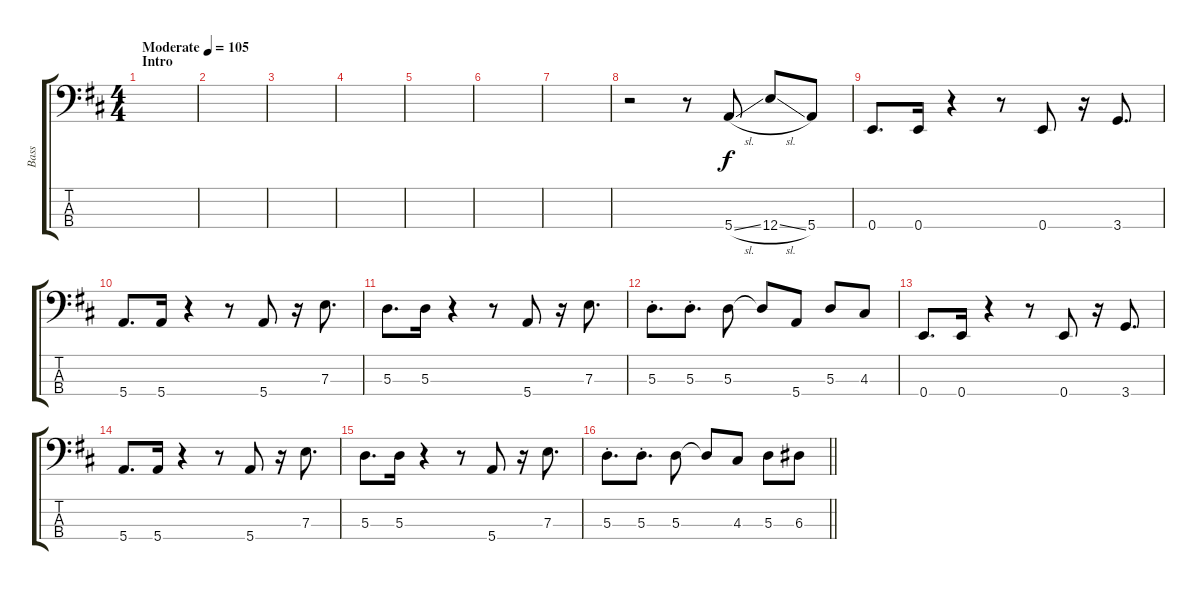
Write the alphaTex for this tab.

\track ("Bass" "Bass") {instrument electricbassfinger}
\staff {score tabs}
\tuning (G2 D2 A1 E1) {hide}
\ts (4 4)
\section ("" "Intro")
\tempo (105 "Moderate")
\clef f4
\ks d
|
|
|
|
|
|
|
r.2 r.8 5.4{sl}.8 12.4{sl}.8 5.4.8 |
0.4.8{d} 0.4.16 r.4 r.8 0.4.8 r.16 3.4.8{d} |
5.4.8{d} 5.4.16 r.4 r.8 5.4.8 r.16 7.3.8{d} |
5.3.8{d} 5.3.16 r.4 r.8 5.4.8 r.16 7.3.8{d} |
5.3{st}.8{d} 5.3{st}.8{d} 5.3.8 5.3{t}.8 5.4.8 5.3.8 4.3.8 |
0.4.8{d} 0.4.16 r.4 r.8 0.4.8 r.16 3.4.8{d} |
5.4.8{d} 5.4.16 r.4 r.8 5.4.8 r.16 7.3.8{d} |
5.3.8{d} 5.3.16 r.4 r.8 5.4.8 r.16 7.3.8{d} |
\barLineRight lightlight
5.3{st}.8{d} 5.3{st}.8{d} 5.3.8 5.3{t}.8 4.3.8 5.3.8 6.3.8
